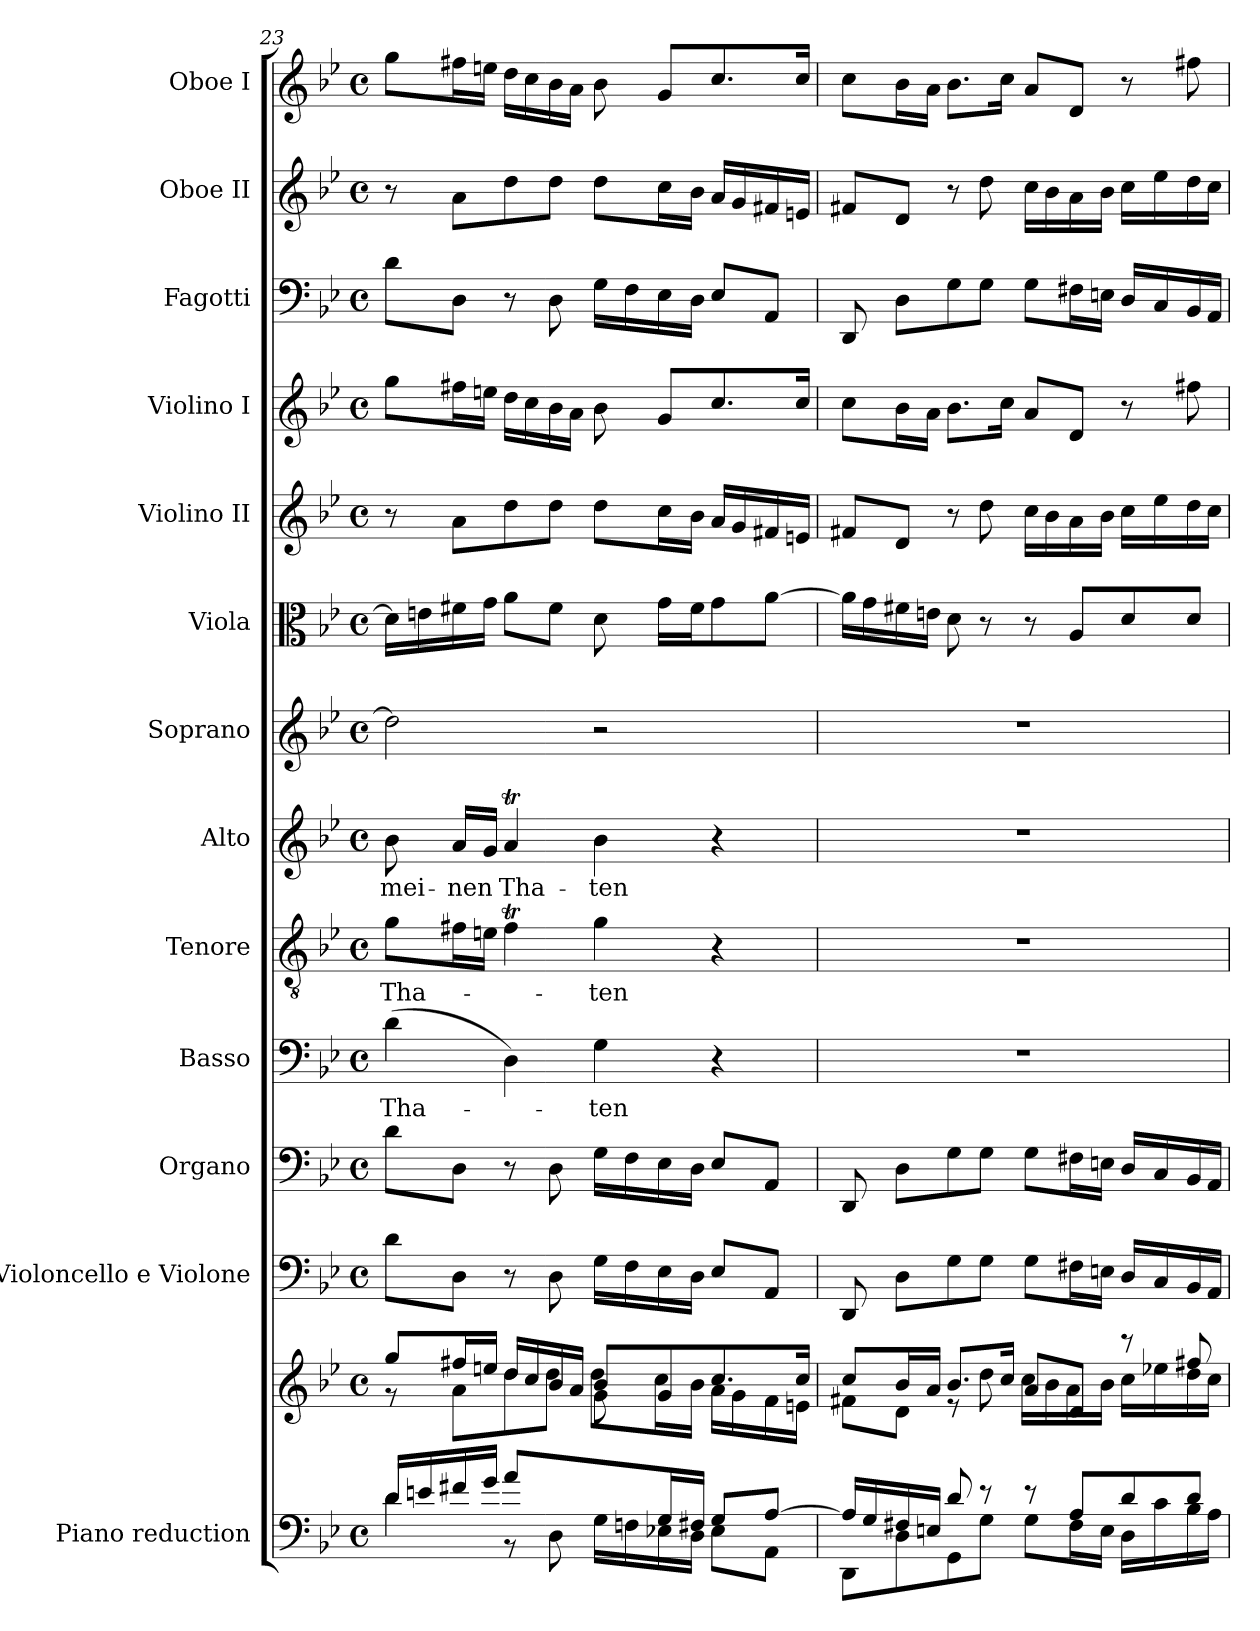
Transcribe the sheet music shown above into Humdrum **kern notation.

**kern	**kern	**kern	**kern	**kern	**text	**kern	**text	**kern	**text	**kern	**kern	**kern	**kern	**kern	**kern	**kern
*part13	*part13	*part12	*part11	*part10	*part10	*part9	*part9	*part8	*part8	*part7	*part6	*part5	*part4	*part3	*part2	*part1
*staff14	*staff13	*staff12	*staff11	*staff10	*staff10	*staff9	*staff9	*staff8	*staff8	*staff7	*staff6	*staff5	*staff4	*staff3	*staff2	*staff1
*I"Piano reduction	*	*I"Violoncello  e Violone	*I"Organo	*I"Basso	*	*I"Tenore	*	*I"Alto	*	*I"Soprano	*I"Viola	*I"Violino II	*I"Violino I	*I"Fagotti	*I"Oboe II	*I"Oboe I
*I'Pno	*	*	*	*	*	*	*	*	*	*	*	*	*	*	*I'Ob	*I'Ob
*clefF4	*clefG2	*clefF4	*clefF4	*clefF4	*	*clefGv2	*	*clefG2	*	*clefG2	*clefC3	*clefG2	*clefG2	*clefF4	*clefG2	*clefG2
*k[b-e-]	*k[b-e-]	*k[b-e-]	*k[b-e-]	*k[b-e-]	*	*k[b-e-]	*	*k[b-e-]	*	*k[b-e-]	*k[b-e-]	*k[b-e-]	*k[b-e-]	*k[b-e-]	*k[b-e-]	*k[b-e-]
*M4/4	*M4/4	*M4/4	*M4/4	*M4/4	*	*M4/4	*	*M4/4	*	*M4/4	*M4/4	*M4/4	*M4/4	*M4/4	*M4/4	*M4/4
*met(c)	*met(c)	*met(c)	*met(c)	*met(c)	*	*met(c)	*	*met(c)	*	*met(c)	*met(c)	*met(c)	*met(c)	*met(c)	*met(c)	*met(c)
=23	=23	=23	=23	=23	=23	=23	=23	=23	=23	=23	=23	=23	=23	=23	=23	=23
*^	*^	*	*	*	*	*	*	*	*	*	*	*	*	*	*	*
*	*	*	*^	*	*	*	*	*	*	*	*	*	*	*	*	*	*	*
!	!	!	!	!	!	!	!	!LO:LY:b	!	!LO:LY:b	!	!LO:LY:b	!	!	!	!	!	!	!
16d/LL	4d\	8gg/L	8r	4.ryy	8d\L	8d\L	(4d\	Tha-	8g\L	Tha-	8b-\	mei-	2dd\]	16d\LL]	8r	8gg\L	8d\L	8r	8gg\L
16en/	.	.	.	.	.	.	.	.	.	.	.	.	.	16en\	.	.	.	.	.
!	!	!	!	!	!	!	!	!	!	!	!	!LO:LY:b	!	!	!	!	!	!	!
16f#X/	.	16ff#X/L	8a\L	.	8D\J	8D\J	.	.	16f#X\L	.	16a/LL	-nen	.	16f#X\	8a\L	16ff#X\L	8D\J	8a\L	16ff#X\L
16g/JJ	.	16een/JJ	.	.	.	.	.	.	16en\JJ	.	16g/JJ	.	.	16g\JJ	.	16een\JJ	.	.	16een\JJ
!	!	!	!	!	!	!	!	!	!	!	!	!LO:LY:b	!	!	!	!	!	!	!
8a/L	8r	16dd/LL	8dd\	.	8r	8r	4D\)	.	4f#t\	.	4at/	Tha-	.	8a\L	8dd\	16dd\LL	8r	8dd\	16dd\LL
.	.	16cc/	.	.	.	.	.	.	.	.	.	.	.	.	.	16cc\	.	.	16cc\
4ryy	8D\	16b-/	8dd\J	8f#X\J	8D\	8D\	.	.	.	.	.	.	.	8f#\J	8dd\J	16b-\	8D\	8dd\J	16b-\
.	.	16a/JJ	.	.	.	.	.	.	.	.	.	.	.	.	.	16a\JJ	.	.	16a\JJ
!	!	!	!	!	!	!	!	!LO:LY:b	!	!LO:LY:b	!	!LO:LY:b	!	!	!	!	!	!	!
.	16G\LL	8b-/L	8dd\L	8g\L	16G\LL	16G\LL	4G\	-ten	4g\	-ten	4b-\	-ten	2r	8d\	8dd\L	8b-\	16G\LL	8dd\L	8b-\
.	16Fn\	.	.	.	16F\	16F\	.	.	.	.	.	.	.	.	.	.	16F\	.	.
16G/L	16E-X\	8g/	16cc\L	4.ryy	16E-\	16E-\	.	.	.	.	.	.	.	16g\LL	16cc\L	8g/L	16E-\	16cc\L	8g/L
16F#X/JJ	16D\JJ	.	16b-\JJ	.	16D\JJ	16D\JJ	.	.	.	.	.	.	.	16f#\J	16b-\JJ	.	16D\JJ	16b-\JJ	.
8G/L	8E-\L	8.cc/	16a\LL	.	8E-/L	8E-/L	4r	.	4r	.	4r	.	.	8g\	16a/LL	8.cc/	8E-/L	16a/LL	8.cc/
.	.	.	16g\	.	.	.	.	.	.	.	.	.	.	.	16g/	.	.	16g/	.
[8A/J	8AA\J	.	16f#\	.	8AA/J	8AA/J	.	.	.	.	.	.	.	[8a\J	16f#X/	.	8AA/J	16f#X/	.
.	.	16cc/Jk	16en\JJ	.	.	.	.	.	.	.	.	.	.	.	16en/JJ	16cc/Jk	.	16en/JJ	16cc/Jk
*	*	*	*v	*v	*	*	*	*	*	*	*	*	*	*	*	*	*	*	*
=24	=24	=24	=24	=24	=24	=24	=24	=24	=24	=24	=24	=24	=24	=24	=24	=24	=24	=24
16A/LL]	8DD\L	8cc/L	8f#X\L	8DD/	8DD/	1r	.	1r	.	1r	.	1r	16a\LL]	8f#X/L	8cc\L	8DD/	8f#X/L	8cc\L
16G/	.	.	.	.	.	.	.	.	.	.	.	.	16g\	.	.	.	.	.
16F#X/	8D\	16b-/L	8d\J	8D\L	8D\L	.	.	.	.	.	.	.	16f#X\	8d/J	16b-\L	8D\L	8d/J	16b-\L
16En/JJ	.	16a/JJ	.	.	.	.	.	.	.	.	.	.	16en\JJ	.	16a\JJ	.	.	16a\JJ
8d/	8GG\	8.b-/L	8r	8G\	8G\	.	.	.	.	.	.	.	8d\	8r	8.b-\L	8G\	8r	8.b-\L
8r	8G\J	.	8dd\	8G\J	8G\J	.	.	.	.	.	.	.	8r	8dd\	.	8G\J	8dd\	.
.	.	16cc/Jk	.	.	.	.	.	.	.	.	.	.	.	.	16cc\Jk	.	.	16cc\Jk
8r	8G\L	8a/L	16cc\LL	8G\L	8G\L	.	.	.	.	.	.	.	8r	16cc\LL	8a/L	8G\L	16cc\LL	8a/L
.	.	.	16b-\	.	.	.	.	.	.	.	.	.	.	16b-\	.	.	16b-\	.
8A/L	16F#\L	8d/J	16a\	16F#X\L	16F#X\L	.	.	.	.	.	.	.	8A/L	16a\	8d/J	16F#X\L	16a\	8d/J
.	16E\JJ	.	16b-\JJ	16En\JJ	16En\JJ	.	.	.	.	.	.	.	.	16b-\JJ	.	16En\JJ	16b-\JJ	.
8d/	16D\LL	8r	16cc\LL	16D/LL	16D/LL	.	.	.	.	.	.	.	8d/	16cc\LL	8r	16D/LL	16cc\LL	8r
.	16c\	.	16ee-X\	16C/	16C/	.	.	.	.	.	.	.	.	16ee-\	.	16C/	16ee-\	.
8d/J	16B-\	8ff#X/	16dd\	16BB-/	16BB-/	.	.	.	.	.	.	.	8d/J	16dd\	8ff#X\	16BB-/	16dd\	8ff#X\
.	16A\JJ	.	16cc\JJ	16AA/JJ	16AA/JJ	.	.	.	.	.	.	.	.	16cc\JJ	.	16AA/JJ	16cc\JJ	.
*v	*v	*	*	*	*	*	*	*	*	*	*	*	*	*	*	*	*	*
*	*v	*v	*	*	*	*	*	*	*	*	*	*	*	*	*	*	*
=	=	=	=	=	=	=	=	=	=	=	=	=	=	=	=	=
*-	*-	*-	*-	*-	*-	*-	*-	*-	*-	*-	*-	*-	*-	*-	*-	*-
